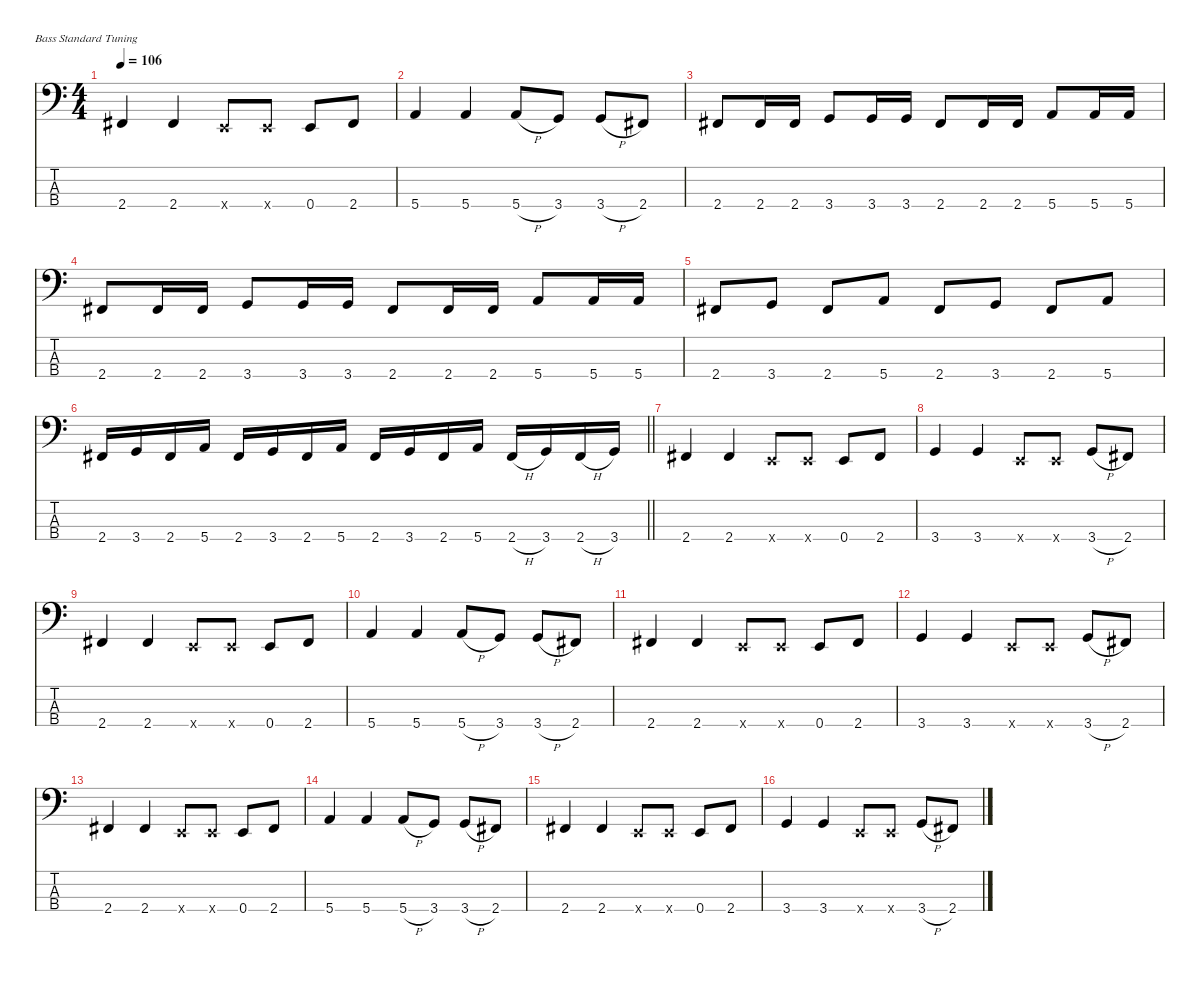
\defaultSystemsLayout 4
\hideDynamics
\bracketExtendMode nobrackets
\singleTrackTrackNamePolicy hidden
\multiTrackTrackNamePolicy hidden
\otherSystemsTrackNameOrientation horizontal
\track ("Jason  Newsted" "el.bs.") {defaultSystemsLayout 8 instrument electricbasspick}
\staff {score tabs}
\tuning (G2 D2 A1 E1)
\ts (4 4)
\tempo 106
\clef f4
\ks c
2.4{acc #}.4{dy f beam Up} 2.4{acc #}.4{beam Up} 0.4{x}.8{beam Up} 0.4{x}.8{beam Up} 0.4.8{beam Up} 2.4{acc #}.8{beam Up} |
5.4.4{beam Up} 5.4.4{beam Up} 5.4{h}.8{beam Up} 3.4.8{beam Up} 3.4{h}.8{beam Up} 2.4{acc #}.8{beam Up} |
2.4{acc #}.8{beam Up} 2.4{acc #}.16{beam Up} 2.4{acc #}.16{beam Up} 3.4.8{beam Up} 3.4.16{beam Up} 3.4.16{beam Up} 2.4{acc #}.8{beam Up} 2.4{acc #}.16{beam Up} 2.4{acc #}.16{beam Up} 5.4.8{beam Up} 5.4.16{beam Up} 5.4.16{beam Up} |
2.4{acc #}.8{beam Up} 2.4{acc #}.16{beam Up} 2.4{acc #}.16{beam Up} 3.4.8{beam Up} 3.4.16{beam Up} 3.4.16{beam Up} 2.4{acc #}.8{beam Up} 2.4{acc #}.16{beam Up} 2.4{acc #}.16{beam Up} 5.4.8{beam Up} 5.4.16{beam Up} 5.4.16{beam Up} |
2.4{acc #}.8{beam Up} 3.4.8{beam Up} 2.4{acc #}.8{beam Up} 5.4.8{beam Up} 2.4{acc #}.8{beam Up} 3.4.8{beam Up} 2.4{acc #}.8{beam Up} 5.4.8{beam Up} |
\barLineRight lightlight
2.4{acc #}.16{beam Up} 3.4.16{beam Up} 2.4{acc #}.16{beam Up} 5.4.16{beam Up} 2.4{acc #}.16{beam Up} 3.4.16{beam Up} 2.4{acc #}.16{beam Up} 5.4.16{beam Up} 2.4{acc #}.16{beam Up} 3.4.16{beam Up} 2.4{acc #}.16{beam Up} 5.4.16{beam Up} 2.4{h acc #}.16{beam Up} 3.4.16{beam Up} 2.4{h acc #}.16{beam Up} 3.4.16{beam Up} |
2.4{acc #}.4{beam Up} 2.4{acc #}.4{beam Up} 0.4{x}.8{beam Up} 0.4{x}.8{beam Up} 0.4.8{beam Up} 2.4{acc #}.8{beam Up} |
3.4.4{beam Up} 3.4.4{beam Up} 0.4{x}.8{beam Up} 0.4{x}.8{beam Up} 3.4{h}.8{beam Up} 2.4{acc #}.8{beam Up} |
2.4{acc #}.4{beam Up} 2.4{acc #}.4{beam Up} 0.4{x}.8{beam Up} 0.4{x}.8{beam Up} 0.4.8{beam Up} 2.4{acc #}.8{beam Up} |
5.4.4{beam Up} 5.4.4{beam Up} 5.4{h}.8{beam Up} 3.4.8{beam Up} 3.4{h}.8{beam Up} 2.4{acc #}.8{beam Up} |
2.4{acc #}.4{beam Up} 2.4{acc #}.4{beam Up} 0.4{x}.8{beam Up} 0.4{x}.8{beam Up} 0.4.8{beam Up} 2.4{acc #}.8{beam Up} |
3.4.4{beam Up} 3.4.4{beam Up} 0.4{x}.8{beam Up} 0.4{x}.8{beam Up} 3.4{h}.8{beam Up} 2.4{acc #}.8{beam Up} |
2.4{acc #}.4{beam Up} 2.4{acc #}.4{beam Up} 0.4{x}.8{beam Up} 0.4{x}.8{beam Up} 0.4.8{beam Up} 2.4{acc #}.8{beam Up} |
5.4.4{beam Up} 5.4.4{beam Up} 5.4{h}.8{beam Up} 3.4.8{beam Up} 3.4{h}.8{beam Up} 2.4{acc #}.8{beam Up} |
2.4{acc #}.4{beam Up} 2.4{acc #}.4{beam Up} 0.4{x}.8{beam Up} 0.4{x}.8{beam Up} 0.4.8{beam Up} 2.4{acc #}.8{beam Up} |
3.4.4{beam Up} 3.4.4{beam Up} 0.4{x}.8{beam Up} 0.4{x}.8{beam Up} 3.4{h}.8{beam Up} 2.4{acc #}.8{beam Up}
